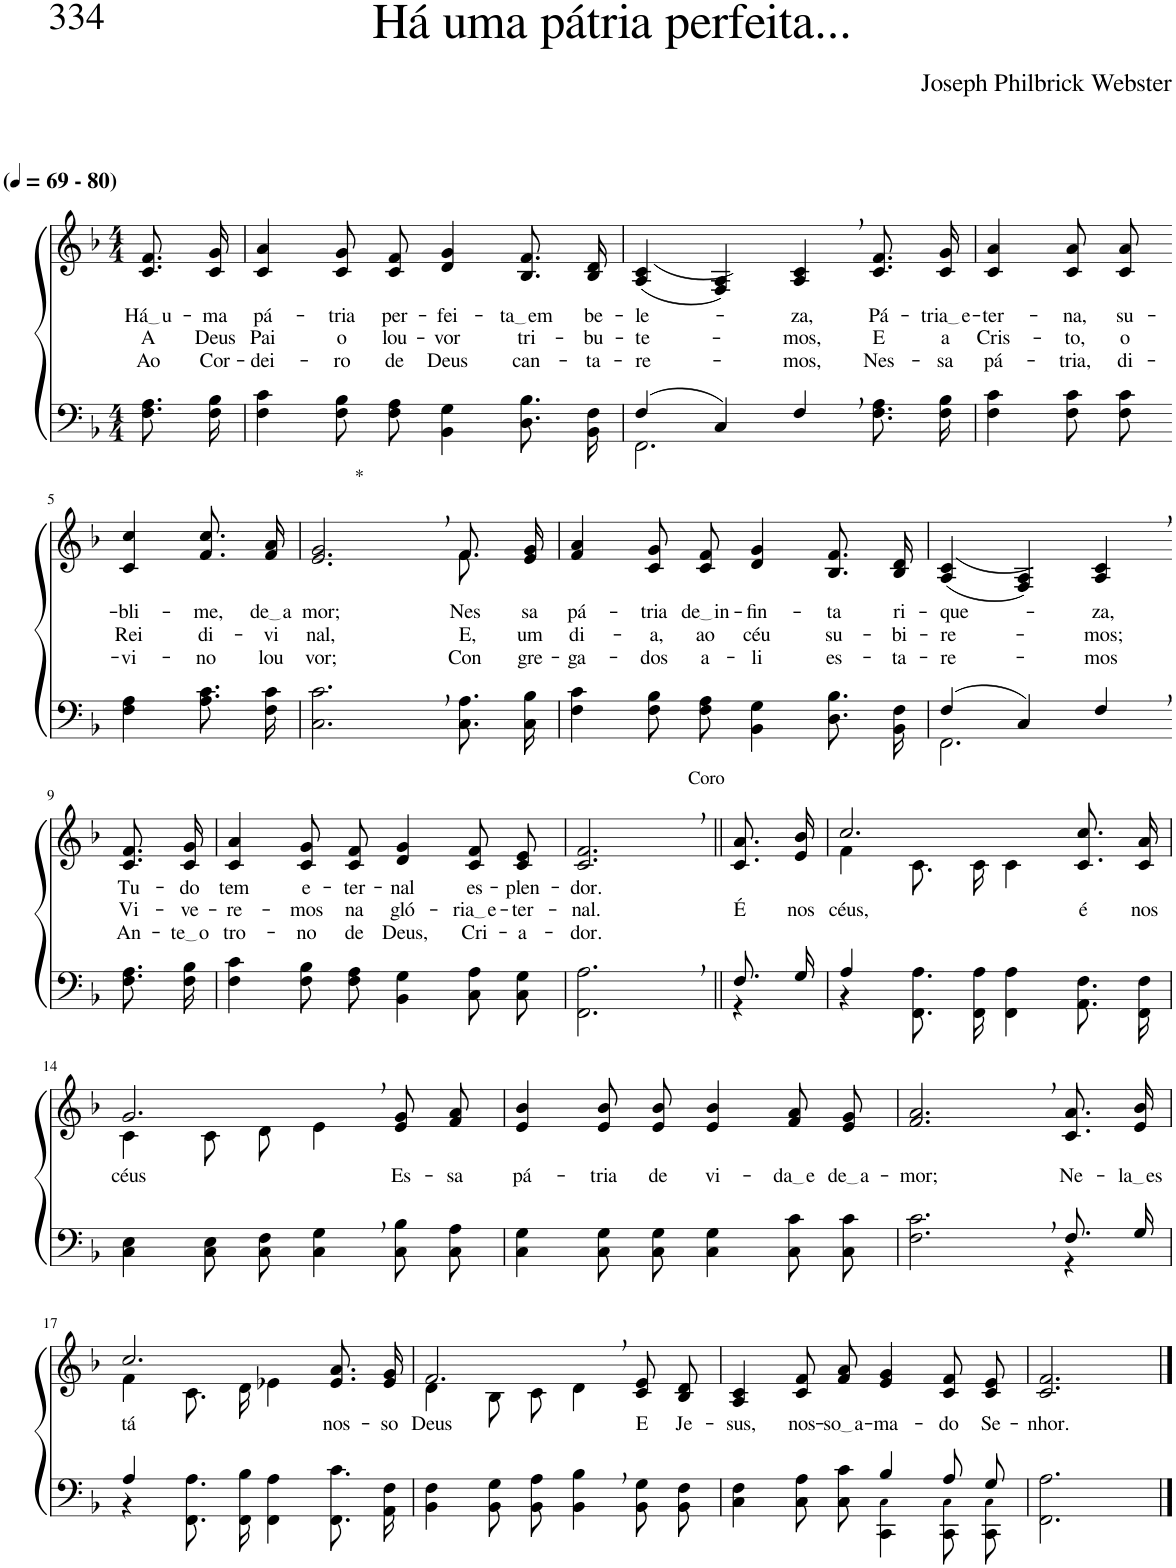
**kern	**kern	**text	**text	**text
*part2	*part1	*part1	*part1	*part1
*staff2	*staff1	*staff1	*staff1	*staff1
*I"Parte III e IV	*I"Parte I e II	*	*	*
*clefF4	*clefG2	*	*	*
*Trd-1c-2	*Trd-1c-2	*	*	*
*k[b-]	*k[b-]	*	*	*
*M4/4	*M4/4	*	*	*
*MM69	*MM69	*	*	*
=1	=1	=1	=1	=1
!	!LO:TX:a:B:t=(	!	!	!
!	!LO:TX:a:B:t=- 80)	!	!	!
!	!	!LO:LY:b	!LO:LY:b	!LO:LY:b
8.F\ 8.A\L	8.c/ 8.f/L	Há u	A	Ao
!	!	!LO:LY:b	!LO:LY:b	!LO:LY:b
16F\ 16B-\Jk	16c/ 16g/Jk	-ma	Deus	Cor-
=2	=2	=2	=2	=2
!	!	!LO:LY:b	!LO:LY:b	!LO:LY:b
4F\ 4c\	4c/ 4a/	pá-	Pai	-dei-
!	!	!LO:LY:b	!LO:LY:b	!LO:LY:b
8F\ 8B-\L	8c/ 8g/L	-tria	o	-ro
!	!	!LO:LY:b	!LO:LY:b	!LO:LY:b
8F\ 8A\J	8c/ 8f/J	per-	lou-	de
!	!	!LO:LY:b	!LO:LY:b	!LO:LY:b
4BB-\ 4G\	4d/ 4g/	-fei-	-vor	Deus
!	!	!LO:LY:b	!LO:LY:b	!LO:LY:b
8.D\ 8.B-\L	8.B-/ 8.f/L	ta em	tri-	can-
!	!	!LO:LY:b	!LO:LY:b	!LO:LY:b
16BB-\ 16F\Jk	16B-/ 16d/Jk	be-	-bu-	-ta-
=3	=3	=3	=3	=3
*^	*	*	*	*
!	!	!	!LO:LY:b	!LO:LY:b	!LO:LY:b
(4F/	2.FF\	((4A/ 4c/	-le-	-te-	-re-
4C/)	.	4F/ 4A/))	.	.	.
!	!	!	!LO:LY:b	!LO:LY:b	!LO:LY:b
4F,/	.	4A/, 4c/,	-za,	-mos,	-mos,
!	!	!	!LO:LY:b	!LO:LY:b	!LO:LY:b
4ryy	8.F\ 8.A\L	8.c/ 8.f/L	Pá-	E	Nes-
!	!	!	!LO:LY:b	!LO:LY:b	!LO:LY:b
.	16F\ 16B-\Jk	16c/ 16g/Jk	tria e	a	-sa
=4	=4	=4	=4	=4	=4
!	!	!	!LO:LY:b	!LO:LY:b	!LO:LY:b
*v	*v	*	*	*	*
4F\ 4c\	4c/ 4a/	-ter-	Cris-	pá-
!	!	!LO:LY:b	!LO:LY:b	!LO:LY:b
8F\ 8c\L	8c/ 8a/L	-na,	-to,	-tria,
!	!	!LO:LY:b	!LO:LY:b	!LO:LY:b
8F\ 8c\J	8c/ 8a/J	su-	o	di-
!!LO:LB:g=z
=5-	=5-	=5-	=5-	=5-
!	!	!LO:LY:b	!LO:LY:b	!LO:LY:b
4F\ 4A\	4c/ 4cc/	-bli-	Rei	-vi-
!	!	!LO:LY:b	!LO:LY:b	!LO:LY:b
8.A\ 8.c\L	8.f/ 8.cc/L	-me,	di-	-no
!	!	!LO:LY:b	!LO:LY:b	!LO:LY:b
16F\ 16c\Jk	16f/ 16a/Jk	de a	-vi-	lou-
=6	=6	=6	=6	=6
*	*^	*	*	*
!	!LO:TX:a:t=*	!	!	!	!
!	!	!	!LO:LY:b	!LO:LY:b	!LO:LY:b
2.C\, 2.c\,	2.ryy	2.e/ 2.g/	mor;	-nal,	-vor;
!	!	!	!LO:LY:b	!LO:LY:b	!LO:LY:b
8.C\ 8.A\L	8.f\	8.f/L	-Nes-	-E,	Con-
!	!	!	!LO:LY:b	!LO:LY:b	!LO:LY:b
16C\ 16B-\Jk	16ryy	16e/ 16g/Jk	-sa	um	-gre-
=7	=7	=7	=7	=7	=7
!	!	!	!LO:LY:b	!LO:LY:b	!LO:LY:b
*	*v	*v	*	*	*
4F\ 4c\	4f/ 4a/	pá-	di-	-ga-
!	!	!LO:LY:b	!LO:LY:b	!LO:LY:b
8F\ 8B-\L	8c/ 8g/L	-tria	-a,	-dos
!	!	!LO:LY:b	!LO:LY:b	!LO:LY:b
8F\ 8A\J	8c/ 8f/J	de in	ao	a-
!	!	!LO:LY:b	!LO:LY:b	!LO:LY:b
4BB-\ 4G\	4d/ 4g/	-fin-	céu	-li
!	!	!LO:LY:b	!LO:LY:b	!LO:LY:b
8.D\ 8.B-\L	8.B-/ 8.f/L	-ta	su-	es-
!	!	!LO:LY:b	!LO:LY:b	!LO:LY:b
16BB-\ 16F\Jk	16B-/ 16d/Jk	ri-	-bi-	-ta-
=8	=8	=8	=8	=8
*^	*	*	*	*
!	!	!	!LO:LY:b	!LO:LY:b	!LO:LY:b
(4F/	2.FF\	((4A/ 4c/	-que-	-re-	-re-
4C/)	.	4F/ 4A/))	.	.	.
!	!	!	!LO:LY:b	!LO:LY:b	!LO:LY:b
4F,/	.	4A/, 4c/,	-za,	-mos;	-mos
*v	*v	*	*	*	*
!!LO:LB:g=z
=9-	=9-	=9-	=9-	=9-
!	!	!LO:LY:b	!LO:LY:b	!LO:LY:b
8.F\ 8.A\L	8.c/ 8.f/L	Tu-	Vi-	An-
!	!	!LO:LY:b	!LO:LY:b	!LO:LY:b
16F\ 16B-\Jk	16c/ 16g/Jk	-do	-ve-	te o
=10	=10	=10	=10	=10
!	!	!LO:LY:b	!LO:LY:b	!LO:LY:b
4F\ 4c\	4c/ 4a/	tem	-re-	tro-
!	!	!LO:LY:b	!LO:LY:b	!LO:LY:b
8F\ 8B-\L	8c/ 8g/L	e-	-mos	-no
!	!	!LO:LY:b	!LO:LY:b	!LO:LY:b
8F\ 8A\J	8c/ 8f/J	-ter-	na	de
!	!	!LO:LY:b	!LO:LY:b	!LO:LY:b
4BB-\ 4G\	4d/ 4g/	-nal	gló-	Deus,
!	!	!LO:LY:b	!LO:LY:b	!LO:LY:b
8C\ 8A\L	8c/ 8f/L	es-	ria e	Cri-
!	!	!LO:LY:b	!LO:LY:b	!LO:LY:b
8C\ 8G\J	8c/ 8e/J	-plen-	-ter-	-a-
=11	=11	=11	=11	=11
!	!LO:TX:a:t=Coro	!	!	!
!	!	!LO:LY:b	!LO:LY:b	!LO:LY:b
2.FF\, 2.A\,	2.c/, 2.f/,	-dor.	-nal.	-dor.
=12||	=12||	=12||	=12||	=12||
*^	*	*	*	*
!	!	!	!	!LO:LY:b	!
8.F/L	4r	8.c/ 8.a/L	.	É	.
!	!	!	!	!LO:LY:b	!
16G/Jk	.	16e/ 16b-/Jk	.	nos	.
=13	=13	=13	=13	=13	=13
*	*	*^	*	*	*
!	!	!	!	!	!LO:LY:b	!
4A/	4r	2.cc/	4f\	.	céus,	.
2.ryy	8.FF/ 8.A/L	.	8.c\L	.	.	.
.	16FF/ 16A/Jk	.	16c\Jk	.	.	.
.	4FF\ 4A\	.	4c\	.	.	.
!	!	!	!	!	!LO:LY:b	!
.	8.AA/ 8.F/L	8.c/ 8.cc/L	4ryy	.	é	.
!	!	!	!	!	!LO:LY:b	!
.	16FF/ 16F/Jk	16c/ 16a/Jk	.	.	nos	.
!!LO:LB:g=z	!!
=14	=14	=14	=14	=14	=14	=14
!	!	!	!	!LO:LY:b	!	!
*v	*v	*	*	*	*	*
4C\ 4E\	2.g,/	4c\	céus	.	.
8C\ 8E\L	.	8c\L	.	.	.
8C\ 8F\J	.	8d\J	.	.	.
4C\, 4G\,	.	4e\	.	.	.
!	!	!	!LO:LY:b	!	!
8C\ 8B-\L	8e/ 8g/L	4ryy	Es-	.	.
!	!	!	!LO:LY:b	!	!
8C\ 8A\J	8f/ 8a/J	.	-sa	.	.
*	*v	*v	*	*	*
=15	=15	=15	=15	=15
!	!	!LO:LY:b	!	!
4C\ 4G\	4e/ 4b-/	pá-	.	.
!	!	!LO:LY:b	!	!
8C\ 8G\L	8e/ 8b-/L	-tria	.	.
!	!	!LO:LY:b	!	!
8C\ 8G\J	8e/ 8b-/J	de	.	.
!	!	!LO:LY:b	!	!
4C\ 4G\	4e/ 4b-/	vi-	.	.
!	!	!LO:LY:b	!	!
8C\ 8c\L	8f/ 8a/L	da e	.	.
!	!	!LO:LY:b	!	!
8C\ 8c\J	8e/ 8g/J	de a	.	.
=16	=16	=16	=16	=16
*^	*	*	*	*
!	!	!	!LO:LY:b	!	!
2.F\, 2.c\,	2.ryy	2.f/, 2.a/,	-mor;	.	.
!	!	!	!LO:LY:b	!	!
8.F/L	4r	8.c/ 8.a/L	Ne-	.	.
!	!	!	!LO:LY:b	!	!
16G/Jk	.	16e/ 16b-/Jk	la es	.	.
!!LO:LB:g=z
=17	=17	=17	=17	=17	=17
*	*	*^	*	*	*
!	!	!	!	!LO:LY:b	!	!
4A/	4r	2.cc/	4f\	tá	.	.
2.ryy	8.FF\ 8.A\L	.	8.c\L	.	.	.
.	16FF\ 16B-\Jk	.	16d\Jk	.	.	.
.	4FF\ 4A\	.	4e-X\	.	.	.
!	!	!	!	!LO:LY:b	!	!
.	8.FF/ 8.c/L	8.e-/ 8.a/L	4ryy	nos-	.	.
!	!	!	!	!LO:LY:b	!	!
.	16AA/ 16F/Jk	16e-/ 16g/Jk	.	-so	.	.
=18	=18	=18	=18	=18	=18	=18
!	!	!	!	!LO:LY:b	!	!
*v	*v	*	*	*	*	*
4BB-\ 4F\	2.f,/	4d\	Deus	.	.
8BB-\ 8G\L	.	8B-\L	.	.	.
8BB-\ 8A\J	.	8c\J	.	.	.
4BB-\, 4B-\,	.	4d\	.	.	.
!	!	!	!LO:LY:b	!	!
8BB-\ 8G\L	8c/ 8e/L	4ryy	E	.	.
!	!	!	!LO:LY:b	!	!
8BB-\ 8F\J	8B-/ 8d/J	.	Je-	.	.
*	*v	*v	*	*	*
=19	=19	=19	=19	=19
*^	*	*	*	*
!	!	!	!LO:LY:b	!	!
2ryy	4C\ 4F\	4A/ 4c/	-sus,	.	.
!	!	!	!LO:LY:b	!	!
.	8C\ 8A\L	8c/ 8f/L	nos-	.	.
!	!	!	!LO:LY:b	!	!
.	8C\ 8c\J	8f/ 8a/J	so a	.	.
!	!	!	!LO:LY:b	!	!
4B-/	4CC\ 4C!\	4e/ 4g/	-ma-	.	.
!	!	!	!LO:LY:b	!	!
8A/L	8CC/ 8C!/L	8c/ 8f/L	-do	.	.
!	!	!	!LO:LY:b	!	!
8G/J	8CC/ 8C!/J	8c/ 8e/J	Se-	.	.
=20	=20	=20	=20	=20	=20
!	!	!	!LO:LY:b	!	!
*v	*v	*	*	*	*
2.FF\ 2.A\	2.c/ 2.f/	-nhor.	.	.
==	==	==	==	==
*-	*-	*-	*-	*-
